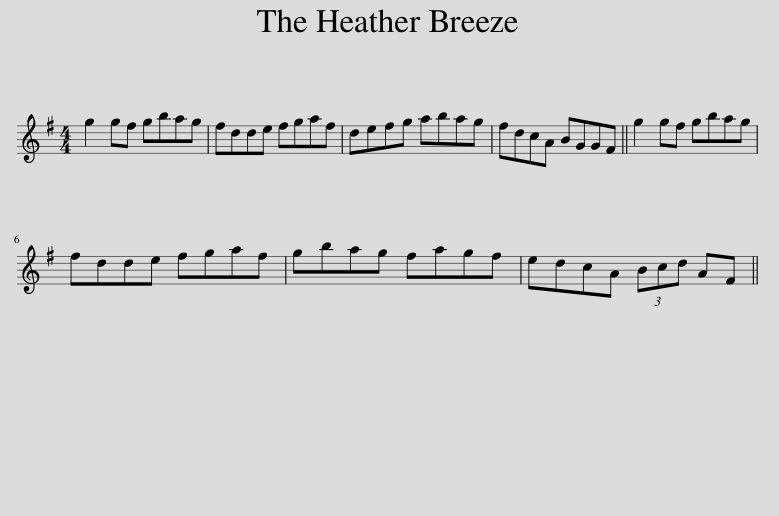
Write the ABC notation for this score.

X:1
L:1/8
M:4/4
I:linebreak $
K:G
V:1 treble
V:1
 g2 gf gbag | fdde fgaf | defg abag | fdcA BGGF || g2 gf gbag |$ %5
 fdde fgaf | gbag fagf | edcA (3Bcd AF || %8
